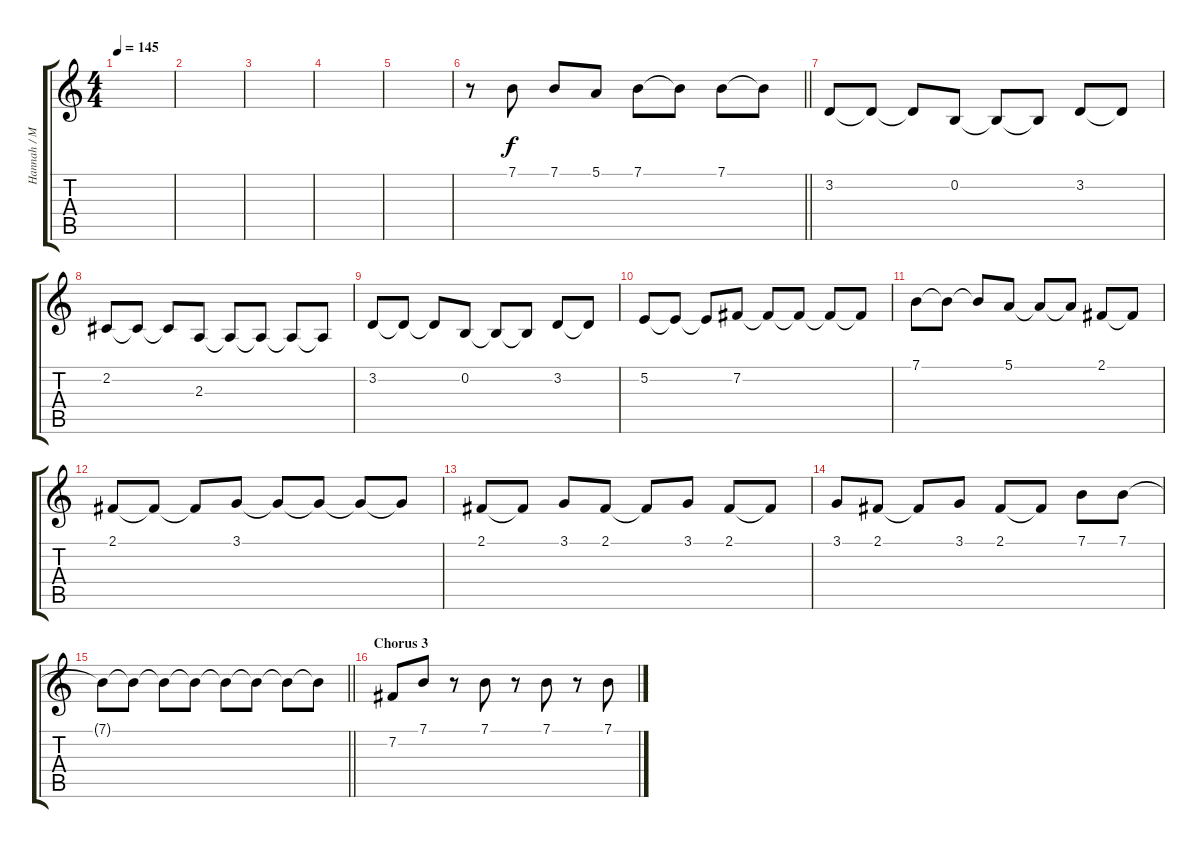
\track ("Hannah / Miley" "Hannah / M") {instrument tenorsax}
\staff {score tabs}
\tuning (E4 B3 G3 D3 A2 E2) {hide}
\ts (4 4)
\tempo 145
\clef g2
\ks c
|
|
|
|
|
\barLineRight lightlight
r.8 7.1.8 7.1.8 5.1.8 7.1.8 7.1{t}.8 7.1.8 7.1{t}.8 |
3.2.8 3.2{t}.8 3.2{t}.8 0.2.8 0.2{t}.8 0.2{t}.8 3.2.8 3.2{t}.8 |
2.2.8 2.2{t}.8 2.2{t}.8 2.3.8 2.3{t}.8 2.3{t}.8 2.3{t}.8 2.3{t}.8 |
3.2.8 3.2{t}.8 3.2{t}.8 0.2.8 0.2{t}.8 0.2{t}.8 3.2.8 3.2{t}.8 |
5.2.8 5.2{t}.8 5.2{t}.8 7.2.8 7.2{t}.8 7.2{t}.8 7.2{t}.8 7.2{t}.8 |
7.1.8 7.1{t}.8 7.1{t}.8 5.1.8 5.1{t}.8 5.1{t}.8 2.1.8 2.1{t}.8 |
2.1.8 2.1{t}.8 2.1{t}.8 3.1.8 3.1{t}.8 3.1{t}.8 3.1{t}.8 3.1{t}.8 |
2.1.8 2.1{t}.8 3.1.8 2.1.8 2.1{t}.8 3.1.8 2.1.8 2.1{t}.8 |
3.1.8 2.1.8 2.1{t}.8 3.1.8 2.1.8 2.1{t}.8 7.1.8 7.1.8 |
\barLineRight lightlight
7.1{t}.8 7.1{t}.8 7.1{t}.8 7.1{t}.8 7.1{t}.8 7.1{t}.8 7.1{t}.8 7.1{t}.8 |
\section ("" "Chorus 3")
7.2.8 7.1.8 r.8 7.1.8 r.8 7.1.8 r.8 7.1.8
